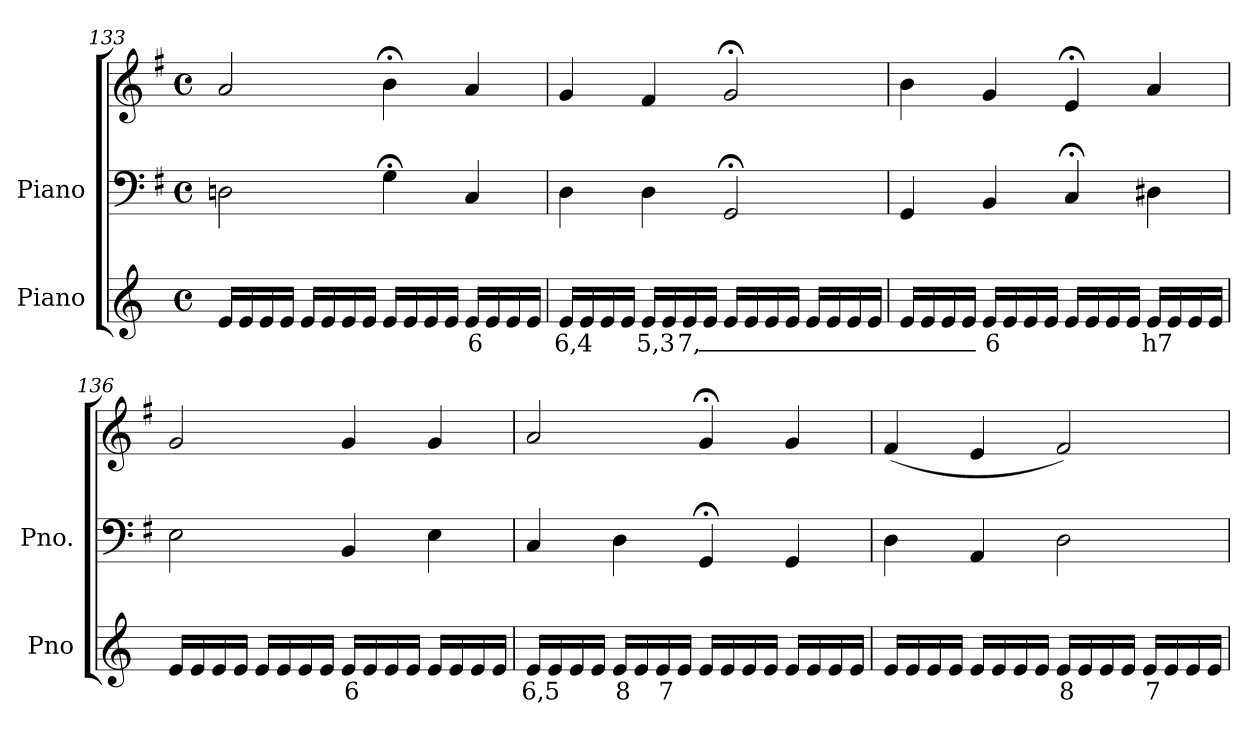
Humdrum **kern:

**kern	**text	**kern	**kern
*part2	*part2	*part1	*part1
*staff3	*staff3	*staff2	*staff1
*I"Piano	*	*I"Piano	*
*I'Pno	*	*I'Pno.	*
*clefG2	*	*clefF4	*clefG2
*k[]	*	*k[f#]	*k[f#]
*M4/4	*	*M4/4	*M4/4
*met(c)	*	*met(c)	*met(c)
=133	=133	=133	=133
16e/LL	.	2Dn\	2a/
16e/	.	.	.
16e/	.	.	.
16e/JJ	.	.	.
16e/LL	.	.	.
16e/	.	.	.
16e/	.	.	.
16e/JJ	.	.	.
16e/LL	.	4G;<\	4b;<\
16e/	.	.	.
16e/	.	.	.
16e/JJ	.	.	.
!	!LO:LY:b	!	!
16e/LL	6	4C/	4a/
16e/	.	.	.
16e/	.	.	.
16e/JJ	.	.	.
=134	=134	=134	=134
!	!LO:LY:b	!	!
16e/LL	6,4	4D\	4g/
16e/	.	.	.
16e/	.	.	.
16e/JJ	.	.	.
!	!LO:LY:b	!	!
16e/LL	5,3	4D\	4f#/
16e/	.	.	.
!	!LO:LY:b	!	!
16e/	7,_	.	.
16e/JJ	.	.	.
16e/LL	.	2GG;</	2g;</
16e/	.	.	.
16e/	.	.	.
16e/JJ	.	.	.
16e/LL	.	.	.
16e/	.	.	.
16e/	.	.	.
16e/JJ	.	.	.
=135	=135	=135	=135
16e/LL	.	4GG/	4b\
16e/	.	.	.
16e/	.	.	.
16e/JJ	.	.	.
!	!LO:LY:b	!	!
16e/LL	6	4BB/	4g/
16e/	.	.	.
16e/	.	.	.
16e/JJ	.	.	.
16e/LL	.	4C;</	4e;</
16e/	.	.	.
16e/	.	.	.
16e/JJ	.	.	.
!	!LO:LY:b	!	!
16e/LL	h7	4D#X\	4a/
16e/	.	.	.
16e/	.	.	.
16e/JJ	.	.	.
=136	=136	=136	=136
16e/LL	.	2E\	2g/
16e/	.	.	.
16e/	.	.	.
16e/JJ	.	.	.
16e/LL	.	.	.
16e/	.	.	.
16e/	.	.	.
16e/JJ	.	.	.
!	!LO:LY:b	!	!
16e/LL	6	4BB/	4g/
16e/	.	.	.
16e/	.	.	.
16e/JJ	.	.	.
16e/LL	.	4E\	4g/
16e/	.	.	.
16e/	.	.	.
16e/JJ	.	.	.
=137	=137	=137	=137
!	!LO:LY:b	!	!
16e/LL	6,5	4C/	2a/
16e/	.	.	.
16e/	.	.	.
16e/JJ	.	.	.
!	!LO:LY:b	!	!
16e/LL	8	4D\	.
16e/	.	.	.
!	!LO:LY:b	!	!
16e/	7	.	.
16e/JJ	.	.	.
16e/LL	.	4GG;</	4g;</
16e/	.	.	.
16e/	.	.	.
16e/JJ	.	.	.
16e/LL	.	4GG/	4g/
16e/	.	.	.
16e/	.	.	.
16e/JJ	.	.	.
=138	=138	=138	=138
16e/LL	.	4D\	(<4f#/
16e/	.	.	.
16e/	.	.	.
16e/JJ	.	.	.
16e/LL	.	4AA/	4e/
16e/	.	.	.
16e/	.	.	.
16e/JJ	.	.	.
!	!LO:LY:b	!	!
16e/LL	8	2D\	2f#/)
16e/	.	.	.
16e/	.	.	.
16e/JJ	.	.	.
!	!LO:LY:b	!	!
16e/LL	7	.	.
16e/	.	.	.
16e/	.	.	.
16e/JJ	.	.	.
=	=	=	=
*-	*-	*-	*-
